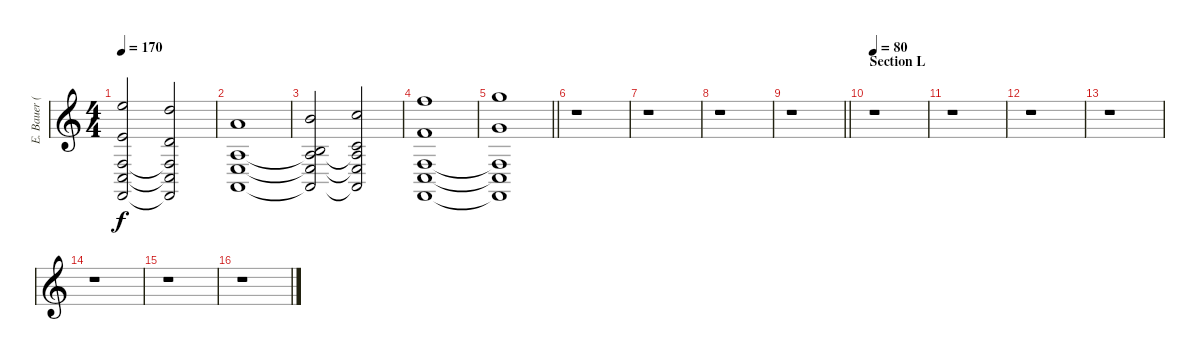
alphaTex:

\track ("E. Bauer (Keyboard)" "E. Bauer (") {instrument choiraahs}
\staff {score}
\tuning (E4 B3 G3 D3 A2 E2 B1) {hide}
\ts (4 4)
\tempo 170
\clef g2
\ks aminor
(12.1 5.2 3.4{t} 3.5{t} 1.6{t}).2{dy f} (10.1 3.2 3.4{t} 3.5{t} 1.6{t}).2 |
(5.1 2.3 2.4 0.5).1 |
(7.1 0.2 2.3{t} 2.4{t} 0.5{t}).2 (8.1 1.2 2.3{t} 2.4{t} 0.5{t}).2 |
(13.1 6.2 3.4 3.5 1.6).1 |
\barLineRight lightlight
(15.1 8.2 3.4{t} 3.5{t} 1.6{t}).1 |
r.1 |
r.1 |
r.1 |
\barLineRight lightlight
r.1 |
\section ("" "Section L")
\tempo 80
r.1 |
r.1 |
r.1 |
r.1 |
r.1 |
r.1 |
r.1
